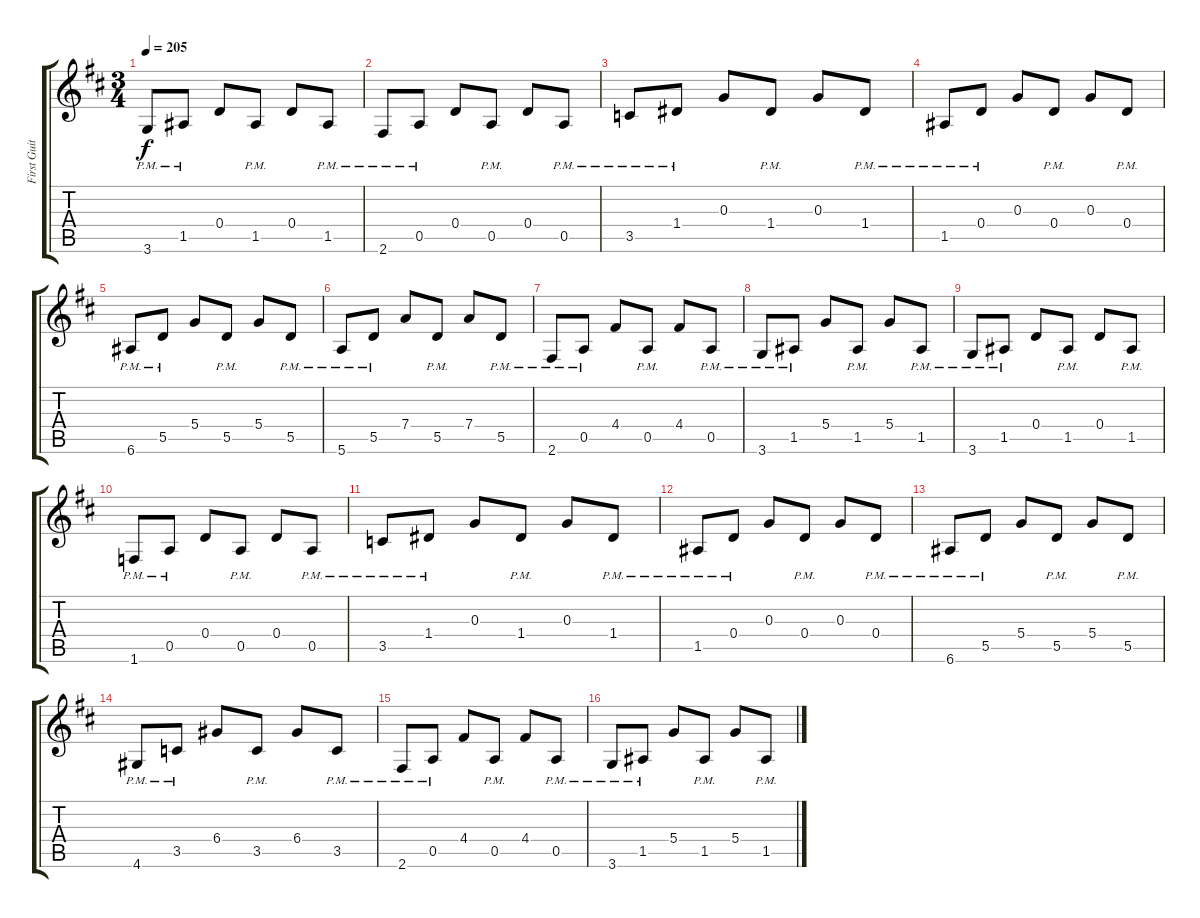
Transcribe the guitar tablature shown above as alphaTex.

\track ("First Guitar" "First Guit") {instrument overdrivenguitar}
\staff {score tabs}
\tuning (E4 B3 G3 D3 A2 E2) {hide}
\ts (3 4)
\tempo 205
\clef g2
\ks d
3.6{pm}.8{dy f} 1.5{pm}.8 0.4.8 1.5{pm}.8 0.4.8 1.5{pm}.8 |
2.6{pm}.8 0.5{pm}.8 0.4.8 0.5{pm}.8 0.4.8 0.5{pm}.8 |
3.5{pm}.8 1.4{pm}.8 0.3.8 1.4{pm}.8 0.3.8 1.4{pm}.8 |
1.5{pm}.8 0.4{pm}.8 0.3.8 0.4{pm}.8 0.3.8 0.4{pm}.8 |
6.6{pm}.8 5.5{pm}.8 5.4.8 5.5{pm}.8 5.4.8 5.5{pm}.8 |
5.6{pm}.8 5.5{pm}.8 7.4.8 5.5{pm}.8 7.4.8 5.5{pm}.8 |
2.6{pm}.8 0.5{pm}.8 4.4.8 0.5{pm}.8 4.4.8 0.5{pm}.8 |
3.6{pm}.8 1.5{pm}.8 5.4.8 1.5{pm}.8 5.4.8 1.5{pm}.8 |
3.6{pm}.8 1.5{pm}.8 0.4.8 1.5{pm}.8 0.4.8 1.5{pm}.8 |
1.6{pm}.8 0.5{pm}.8 0.4.8 0.5{pm}.8 0.4.8 0.5{pm}.8 |
3.5{pm}.8 1.4{pm}.8 0.3.8 1.4{pm}.8 0.3.8 1.4{pm}.8 |
1.5{pm}.8 0.4{pm}.8 0.3.8 0.4{pm}.8 0.3.8 0.4{pm}.8 |
6.6{pm}.8 5.5{pm}.8 5.4.8 5.5{pm}.8 5.4.8 5.5{pm}.8 |
4.6{pm}.8 3.5{pm}.8 6.4.8 3.5{pm}.8 6.4.8 3.5{pm}.8 |
2.6{pm}.8 0.5{pm}.8 4.4.8 0.5{pm}.8 4.4.8 0.5{pm}.8 |
3.6{pm}.8 1.5{pm}.8 5.4.8 1.5{pm}.8 5.4.8 1.5{pm}.8
